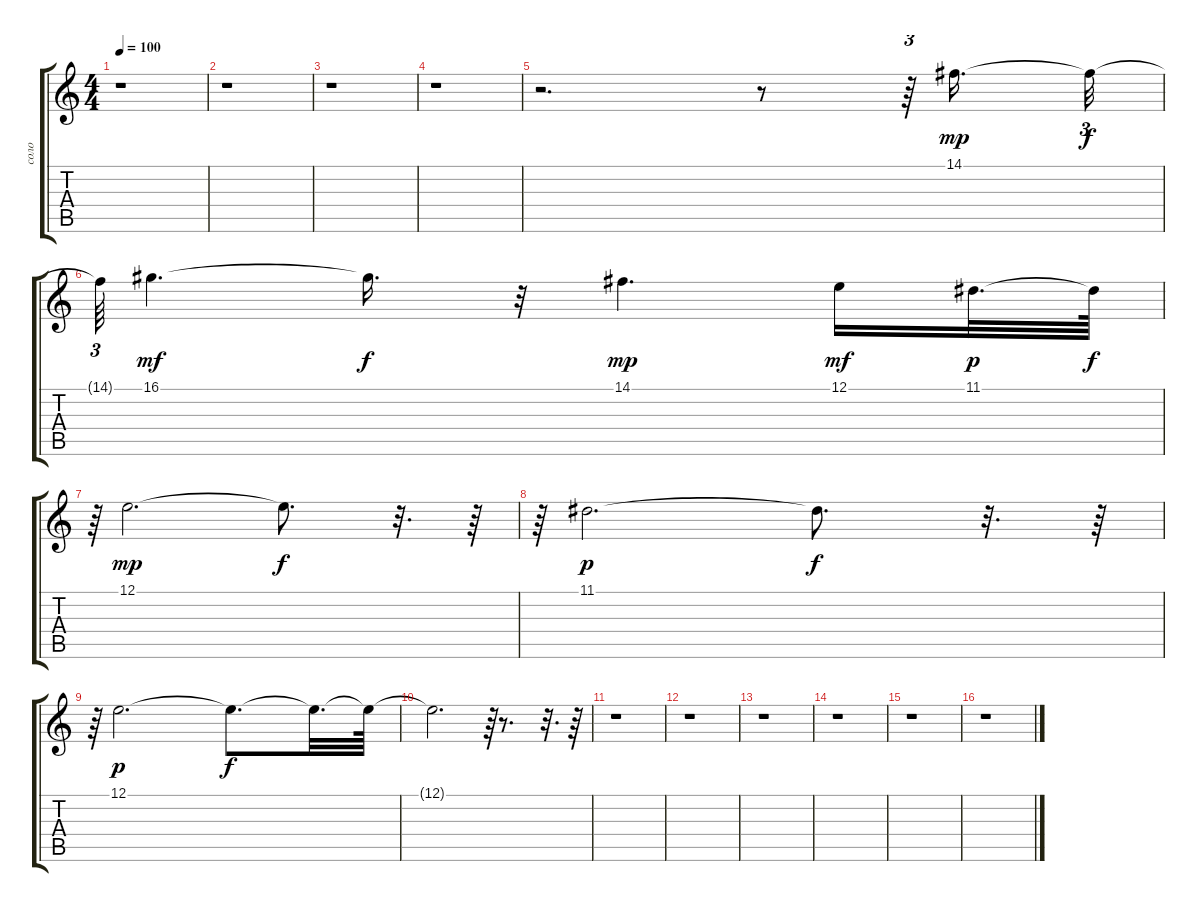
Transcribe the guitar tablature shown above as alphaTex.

\track ("соло" "соло") {instrument panflute}
\staff {score tabs}
\tuning (E4 B3 G3 D3 A2 E2) {hide}
\ts (4 4)
\tempo 100
\clef g2
\ks c
r.1{dy f} |
r.1 |
r.1 |
r.1 |
r.2{d} r.8 r.64{tu (3 2)} 14.1.16{d dy mp} 14.1{t}.32{tu (3 2) dy f} |
14.1{t}.64{tu (3 2)} 16.1.4{d dy mf} 16.1{t}.16{d dy f} r.32 14.1.4{d dy mp} 12.1.16{dy mf} 11.1.32{d dy p} 11.1{t}.64{dy f} |
r.64{tu (3 2)} 12.1.2{d dy mp} 12.1{t}.8{d dy f} r.32{d} r.64 |
r.64{tu (3 2)} 11.1.2{d dy p} 11.1{t}.8{d dy f} r.32{d} r.64 |
r.64{tu (3 2)} 12.1.2{d dy p} 12.1{t}.8{d dy f} 12.1{t}.32{d} 12.1{t}.64 |
12.1{t}.2{d} r.64{tu (3 2)} r.8{d} r.32{d} r.64 |
r.1 |
r.1 |
r.1 |
r.1 |
r.1 |
r.1
